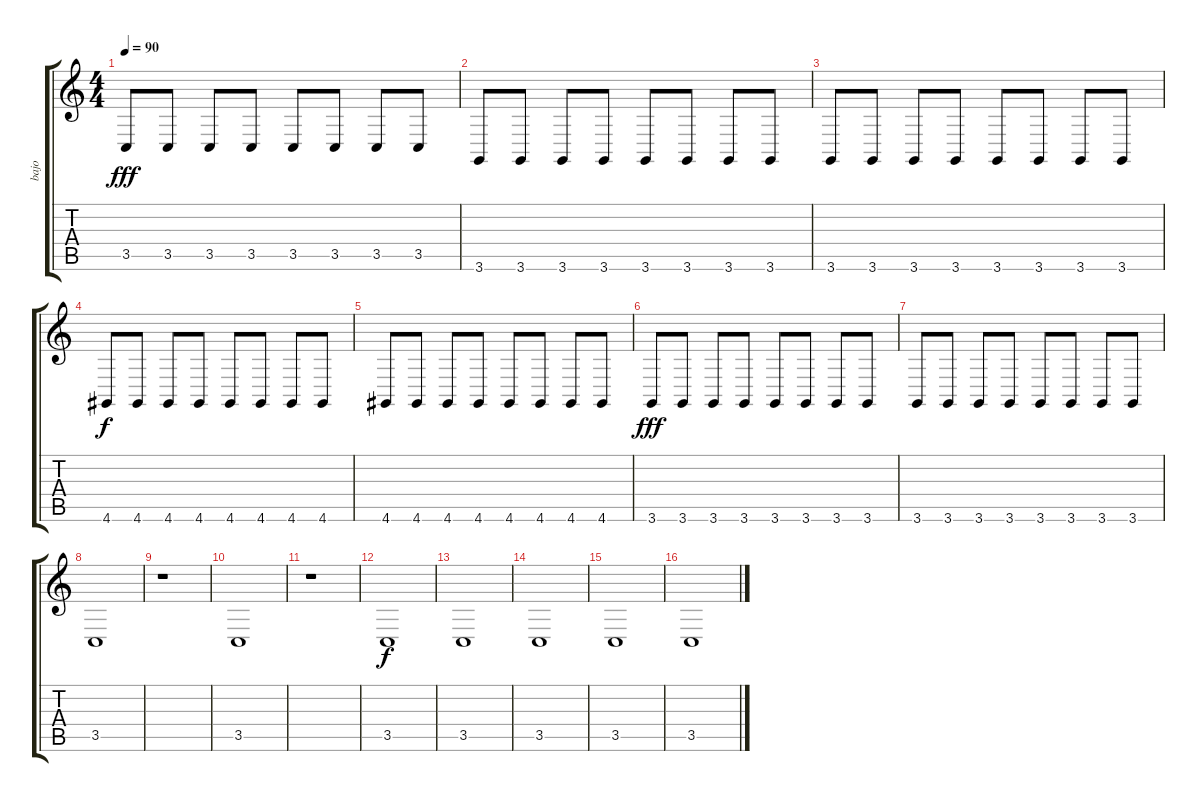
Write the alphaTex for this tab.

\track ("bajo" "bajo") {instrument acousticgrandpiano}
\staff {score tabs}
\tuning (E4 B3 G3 D3 A2 E2) {hide}
\ts (4 4)
\tempo 90
\clef g2
\ks c
3.5.8{dy fff instrument acousticbass} 3.5.8{instrument acousticbass} 3.5.8{instrument acousticbass} 3.5.8{instrument acousticbass} 3.5.8{instrument acousticbass} 3.5.8{instrument acousticbass} 3.5.8{instrument acousticbass} 3.5.8{instrument acousticbass} |
3.6.8{instrument acousticbass} 3.6.8{instrument acousticbass} 3.6.8{instrument acousticbass} 3.6.8{instrument acousticbass} 3.6.8{instrument acousticbass} 3.6.8{instrument acousticbass} 3.6.8{instrument acousticbass} 3.6.8{instrument acousticbass} |
3.6.8{instrument acousticbass} 3.6.8{instrument acousticbass} 3.6.8{instrument acousticbass} 3.6.8{instrument acousticbass} 3.6.8{instrument acousticbass} 3.6.8{instrument acousticbass} 3.6.8{instrument acousticbass} 3.6.8{instrument acousticbass} |
4.6.8{dy f instrument acousticbass} 4.6.8{instrument acousticbass} 4.6.8{instrument acousticbass} 4.6.8{instrument acousticbass} 4.6.8{instrument acousticbass} 4.6.8{instrument acousticbass} 4.6.8{instrument acousticbass} 4.6.8{instrument acousticbass} |
4.6.8{instrument acousticbass} 4.6.8{instrument acousticbass} 4.6.8{instrument acousticbass} 4.6.8{instrument acousticbass} 4.6.8{instrument acousticbass} 4.6.8{instrument acousticbass} 4.6.8{instrument acousticbass} 4.6.8{instrument acousticbass} |
3.6.8{dy fff instrument acousticbass} 3.6.8{instrument acousticbass} 3.6.8{instrument acousticbass} 3.6.8{instrument acousticbass} 3.6.8{instrument acousticbass} 3.6.8{instrument acousticbass} 3.6.8{instrument acousticbass} 3.6.8{instrument acousticbass} |
3.6.8{instrument acousticbass} 3.6.8{instrument acousticbass} 3.6.8{instrument acousticbass} 3.6.8{instrument acousticbass} 3.6.8{instrument acousticbass} 3.6.8{instrument acousticbass} 3.6.8{instrument acousticbass} 3.6.8{instrument acousticbass} |
3.5.1 |
r.1 |
3.5.1 |
r.1 |
3.5.1{dy f} |
3.5.1 |
3.5.1 |
3.5.1 |
3.5.1
